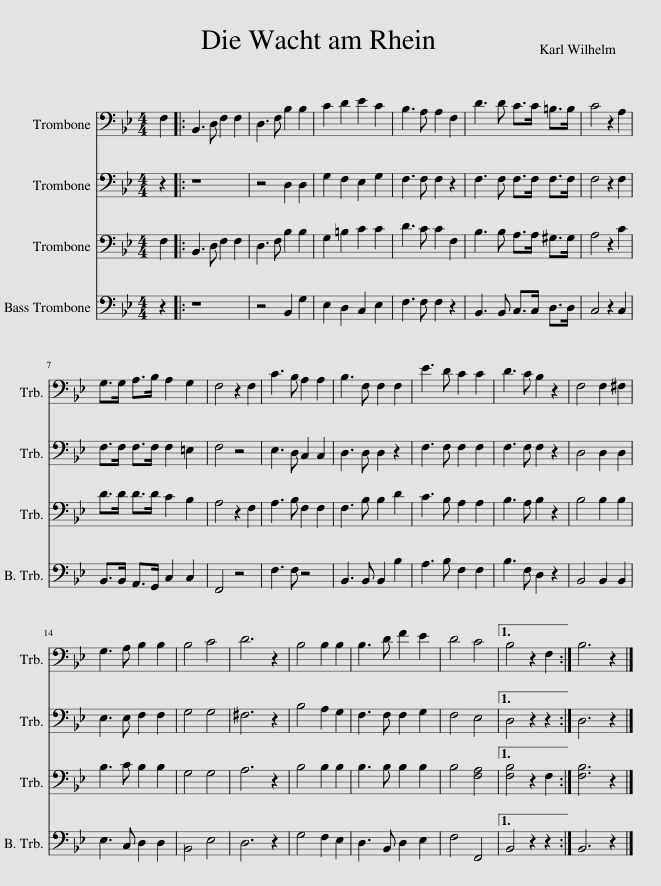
X:1
%%score 1 2 3 4
L:1/8
M:4/4
I:linebreak $
K:Bb
V:1 bass
V:2 bass
V:3 bass
V:4 bass
V:1
 F,2 |: B,,3 D, F,2 F,2 | D,3 F, B,2 B,2 | C2 D2 E2 C2 | B,3 A, A,2 F,2 | %5
 D3 D C>C =B,>B, | C4 z2 A,2 |$ G,>G, A,>B, A,2 G,2 | F,4 z2 F,2 | C3 B, A,2 A,2 | %10
 B,3 F, F,2 F,2 | E3 D C2 C2 | D3 C B,2 z2 | F,4 F,2 ^F,2 |$ G,3 A, B,2 B,2 | %15
 B,4 C4 | D6 z2 | B,4 B,2 B,2 | B,3 D F2 E2 | D4 C4 |1 %20
 B,4 z2 F,2 :| B,6 z2 |] %22
V:2
 z2 |: z8 | z4 D,2 D,2 | G,2 F,2 E,2 G,2 | F,3 F, F,2 z2 | %5
 F,3 F, F,>F, F,>F, | F,4 z2 F,2 |$ F,>F, F,>F, F,2 =E,2 | F,4 z4 | E,3 D, C,2 C,2 | %10
 D,3 D, D,2 z2 | F,3 F, F,2 F,2 | F,3 F, F,2 z2 | D,4 D,2 D,2 |$ E,3 E, F,2 F,2 | %15
 G,4 G,4 | ^F,6 z2 | B,4 A,2 G,2 | F,3 F, F,2 G,2 | F,4 E,4 |1 %20
 D,4 z2 z2 :| D,6 z2 |] %22
V:3
 F,2 |: B,,3 D, F,2 F,2 | D,3 F, B,2 B,2 | G,2 =B,2 C2 C2 | D3 C C2 F,2 | %5
 B,3 B, A,>A, ^G,>G, | A,4 z2 C2 |$ D>D D>D C2 B,2 | A,4 z2 F,2 | A,3 B, F,2 F,2 | %10
 F,3 B, B,2 D2 | C3 B, A,2 A,2 | B,3 A, B,2 z2 | B,4 B,2 B,2 |$ B,3 C B,2 B,2 | %15
 G,4 G,4 | A,6 z2 | B,4 B,2 B,2 | B,3 B, B,2 B,2 | B,4 [F,A,]4 |1 %20
 [F,B,]4 z2 F,2 :| [F,B,]6 z2 |] %22
V:4
 z2 |: z8 | z4 B,,2 G,2 | E,2 D,2 C,2 E,2 | F,3 F, F,2 z2 | %5
 B,,3 B,, C,>C, D,>D, | C,4 z2 C,2 |$ B,,>B,, A,,>G,, C,2 C,2 | F,,4 z4 | F,3 F, z4 | %10
 B,,3 B,, B,,2 B,2 | A,3 B, F,2 F,2 | B,3 F, D,2 z2 | B,,4 B,,2 B,,2 |$ E,3 C, D,2 D,2 | %15
 D,4 E,4 | D,6 z2 | G,4 F,2 E,2 | D,3 B,, D,2 E,2 | F,4 F,,4 |1 %20
 B,,4 z2 z2 :| B,,6 z2 |] %22
